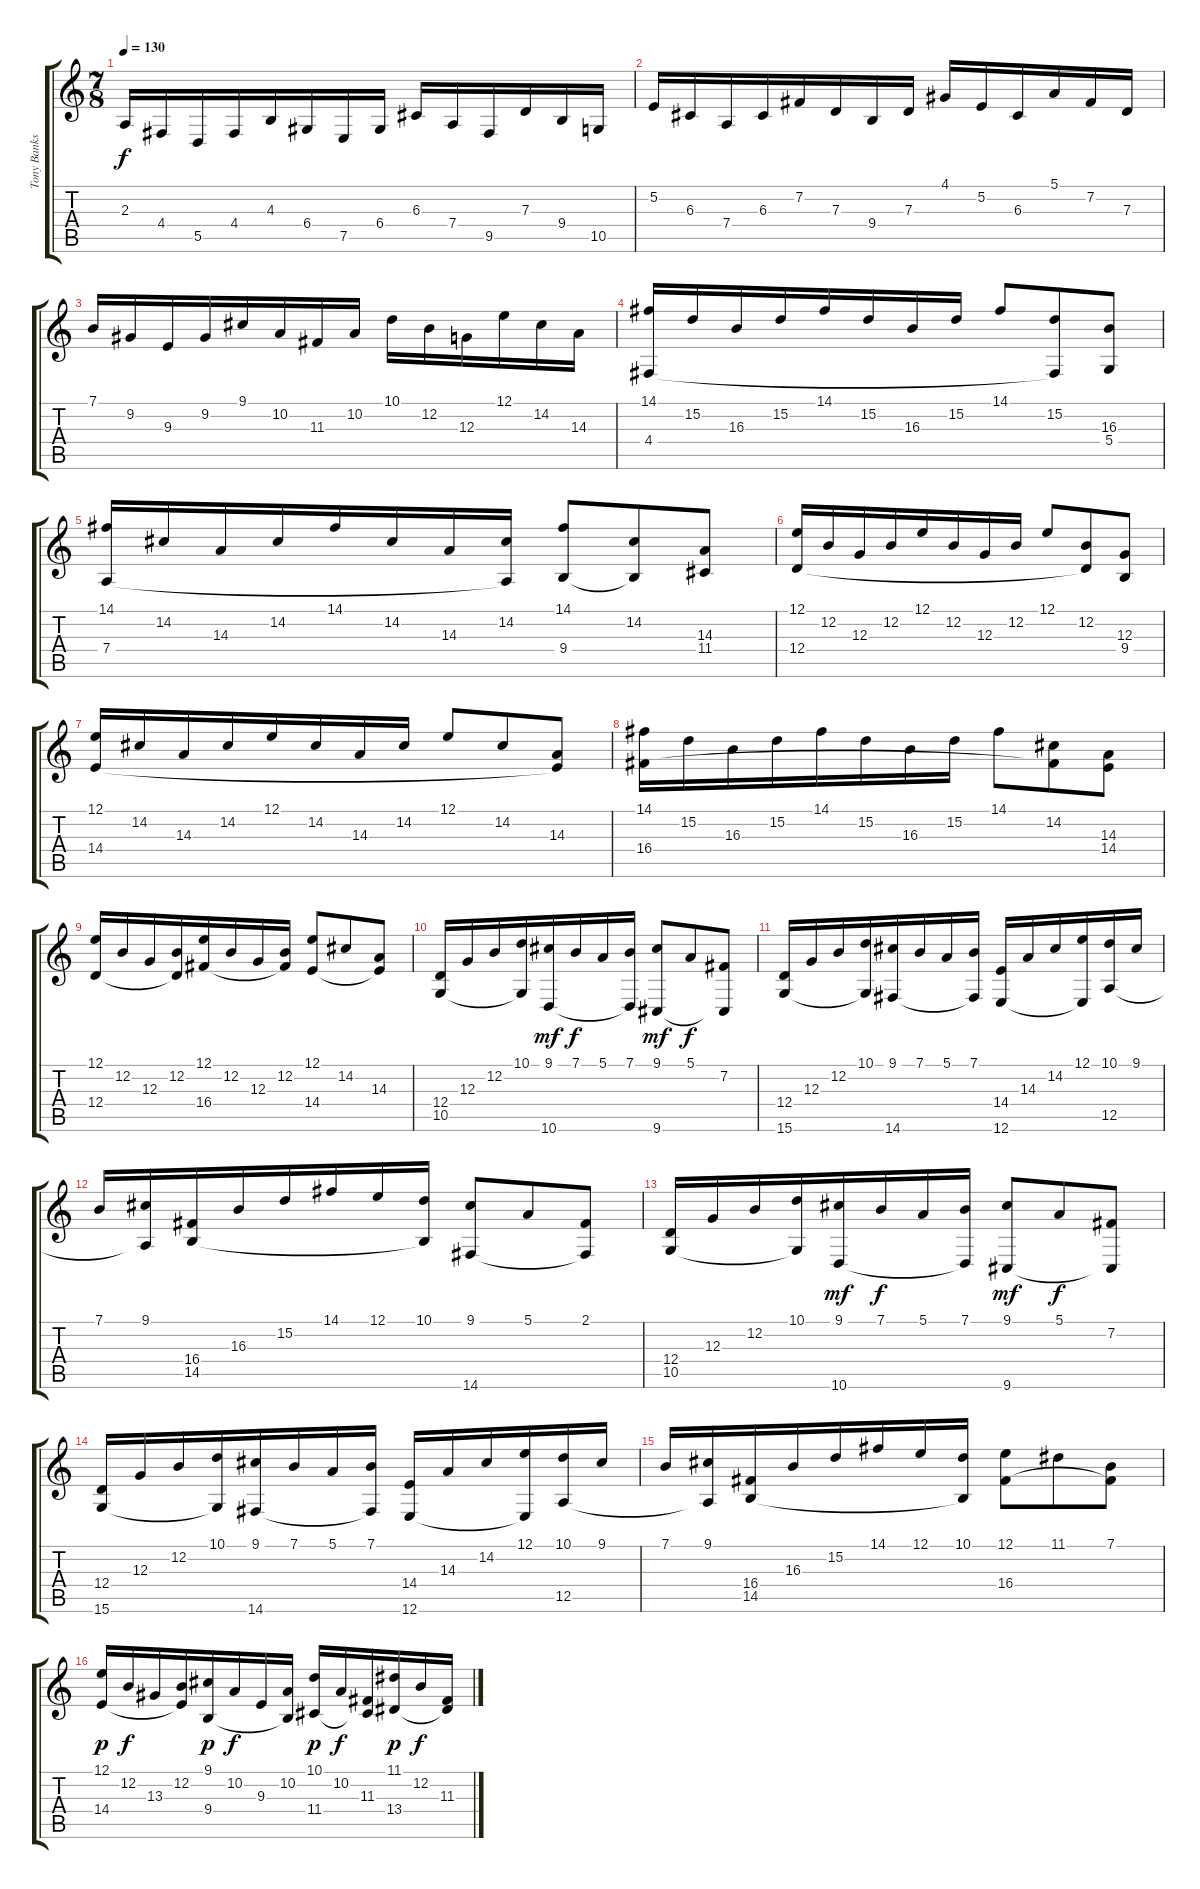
\track ("Tony Banks (keyboard solo)" "Tony Banks") {instrument frenchhorn}
\staff {score tabs}
\tuning (E4 B3 G3 D3 A2 E2) {hide}
\ts (7 8)
\tempo 130
\clef g2
\ks c
2.3.16{dy f} 4.4.16 5.5.16 4.4.16 4.3.16 6.4.16 7.5.16 6.4.16 6.3.16 7.4.16 9.5.16 7.3.16 9.4.16 10.5.16 |
5.2.16 6.3.16 7.4.16 6.3.16 7.2.16 7.3.16 9.4.16 7.3.16 4.1.16 5.2.16 6.3.16 5.1.16 7.2.16 7.3.16 |
7.1.16 9.2.16 9.3.16 9.2.16 9.1.16 10.2.16 11.3.16 10.2.16 10.1.16 12.2.16 12.3.16 12.1.16 14.2.16 14.3.16 |
(14.1 4.4).16 15.2.16 16.3.16 15.2.16 14.1.16 15.2.16 16.3.16 15.2.16 14.1.8 (15.2 4.4{t}).8 (16.3 5.4).8 |
(14.1 7.4).16 14.2.16 14.3.16 14.2.16 14.1.16 14.2.16 14.3.16 (14.2 7.4{t}).16 (14.1 9.4).8 (14.2 9.4{t}).8 (14.3 11.4).8 |
(12.1 12.4).16 12.2.16 12.3.16 12.2.16 12.1.16 12.2.16 12.3.16 12.2.16 12.1.8 (12.2 12.4{t}).8 (12.3 9.4).8 |
(12.1 14.4).16 14.2.16 14.3.16 14.2.16 12.1.16 14.2.16 14.3.16 14.2.16 12.1.8 14.2.8 (14.3 14.4{t}).8 |
(14.1 16.4).16 15.2.16 16.3.16 15.2.16 14.1.16 15.2.16 16.3.16 15.2.16 14.1.8 (14.2 16.4{t}).8 (14.3 14.4).8 |
(12.1 12.4).16 12.2.16 12.3.16 (12.2 12.4{t}).16 (12.1 16.4).16 12.2.16 12.3.16 (12.2 16.4{t}).16 (12.1 14.4).8 14.2.8 (14.3 14.4{t}).8 |
(12.4 10.5).16 12.3.16 12.2.16 (10.1 10.5{t}).16 (9.1 10.6).16{dy mf} 7.1.16{dy f} 5.1.16 (7.1 10.6{t}).16 (9.1 9.6).8{dy mf} 5.1.8{dy f} (7.2 9.6{t}).8 |
(12.4 15.6).16 12.3.16 12.2.16 (10.1 15.6{t}).16 (9.1 14.6).16 7.1.16 5.1.16 (7.1 14.6{t}).16 (14.4 12.6).16 14.3.16 14.2.16 (12.1 12.6{t}).16 (10.1 12.5).16 9.1.16 |
7.1.16 (9.1 12.5{t}).16 (16.4 14.5).16 16.3.16 15.2.16 14.1.16 12.1.16 (10.1 14.5{t}).16 (9.1 14.6).8 5.1.8 (2.1 14.6{t}).8 |
(12.4 10.5).16 12.3.16 12.2.16 (10.1 10.5{t}).16 (9.1 10.6).16{dy mf} 7.1.16{dy f} 5.1.16 (7.1 10.6{t}).16 (9.1 9.6).8{dy mf} 5.1.8{dy f} (7.2 9.6{t}).8 |
(12.4 15.6).16 12.3.16 12.2.16 (10.1 15.6{t}).16 (9.1 14.6).16 7.1.16 5.1.16 (7.1 14.6{t}).16 (14.4 12.6).16 14.3.16 14.2.16 (12.1 12.6{t}).16 (10.1 12.5).16 9.1.16 |
7.1.16 (9.1 12.5{t}).16 (16.4 14.5).16 16.3.16 15.2.16 14.1.16 12.1.16 (10.1 14.5{t}).16 (12.1 16.4).8 11.1.8 (7.1 16.4{t}).8 |
(12.1 14.4).16{dy p} 12.2.16{dy f} 13.3.16 (12.2 14.4{t}).16 (9.1 9.4).16{dy p} 10.2.16{dy f} 9.3.16 (10.2 9.4{t}).16 (10.1 11.4).16{dy p} 10.2.16{dy f} (11.3 11.4{t}).16 (11.1 13.4).16{dy p} 12.2.16{dy f} (11.3 13.4{t}).16
